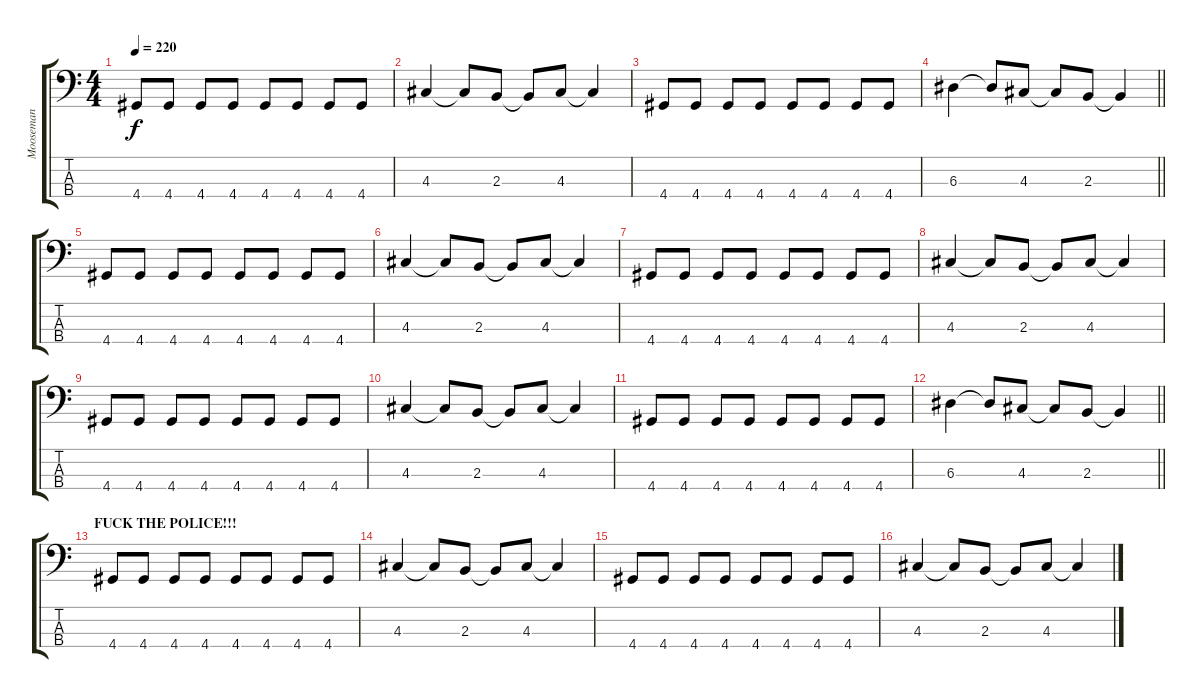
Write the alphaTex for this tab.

\track ("Mooseman" "Mooseman") {instrument electricbassfinger}
\staff {score tabs}
\tuning (G2 D2 A1 E1) {hide}
\ts (4 4)
\tempo 220
\clef f4
\ks c
4.4.8{dy f} 4.4.8 4.4.8 4.4.8 4.4.8 4.4.8 4.4.8 4.4.8 |
4.3.4 4.3{t}.8 2.3.8 2.3{t}.8 4.3.8 4.3{t}.4 |
4.4.8 4.4.8 4.4.8 4.4.8 4.4.8 4.4.8 4.4.8 4.4.8 |
\barLineRight lightlight
6.3.4 6.3{t}.8 4.3.8 4.3{t}.8 2.3.8 2.3{t}.4 |
4.4.8 4.4.8 4.4.8 4.4.8 4.4.8 4.4.8 4.4.8 4.4.8 |
4.3.4 4.3{t}.8 2.3.8 2.3{t}.8 4.3.8 4.3{t}.4 |
4.4.8 4.4.8 4.4.8 4.4.8 4.4.8 4.4.8 4.4.8 4.4.8 |
4.3.4 4.3{t}.8 2.3.8 2.3{t}.8 4.3.8 4.3{t}.4 |
4.4.8 4.4.8 4.4.8 4.4.8 4.4.8 4.4.8 4.4.8 4.4.8 |
4.3.4 4.3{t}.8 2.3.8 2.3{t}.8 4.3.8 4.3{t}.4 |
4.4.8 4.4.8 4.4.8 4.4.8 4.4.8 4.4.8 4.4.8 4.4.8 |
\barLineRight lightlight
6.3.4 6.3{t}.8 4.3.8 4.3{t}.8 2.3.8 2.3{t}.4 |
\section ("" "FUCK THE POLICE!!!")
4.4.8 4.4.8 4.4.8 4.4.8 4.4.8 4.4.8 4.4.8 4.4.8 |
4.3.4 4.3{t}.8 2.3.8 2.3{t}.8 4.3.8 4.3{t}.4 |
4.4.8 4.4.8 4.4.8 4.4.8 4.4.8 4.4.8 4.4.8 4.4.8 |
4.3.4 4.3{t}.8 2.3.8 2.3{t}.8 4.3.8 4.3{t}.4
